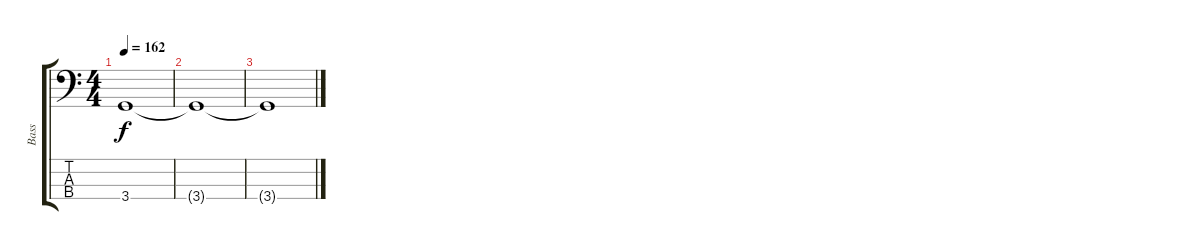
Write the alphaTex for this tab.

\track ("Bass" "Bass") {instrument electricbasspick}
\staff {score tabs}
\tuning (G2 D2 A1 E1) {hide}
\ts (4 4)
\tempo 162
\clef f4
\ks c
3.4.1{dy f} |
3.4{t}.1{volume 5} |
3.4{t}.1
